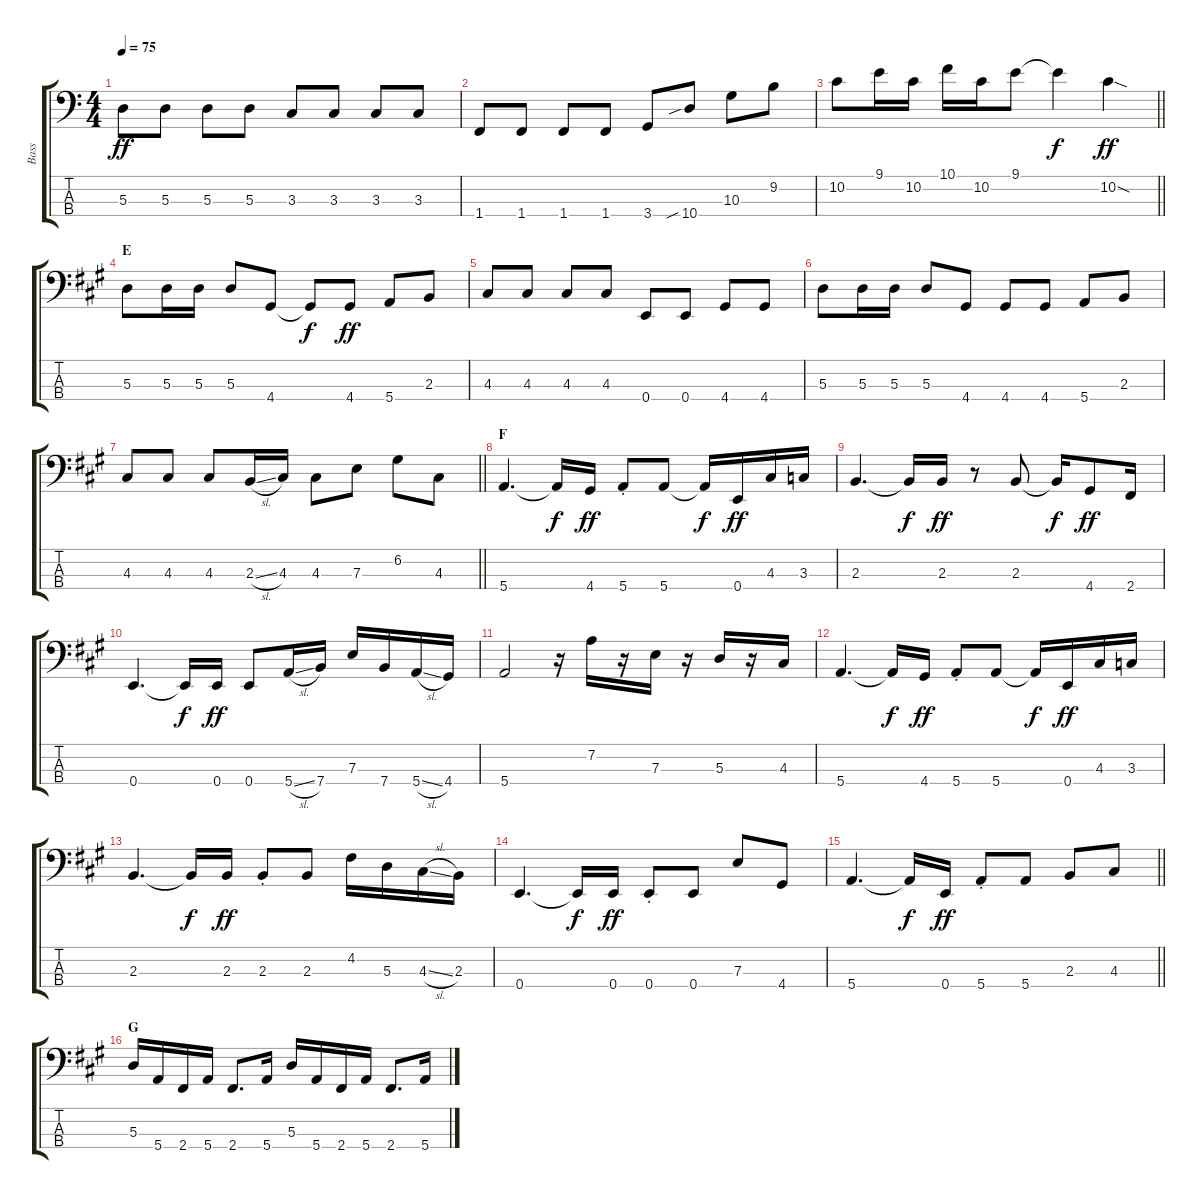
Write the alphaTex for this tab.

\track ("Bass" "Bass") {instrument electricbasspick}
\staff {score tabs}
\tuning (G2 D2 A1 E1) {hide}
\ts (4 4)
\tempo 75
\clef f4
\ks c
5.3.8{dy ff} 5.3.8 5.3.8 5.3.8 3.3.8 3.3.8 3.3.8 3.3.8 |
1.4.8 1.4.8 1.4.8 1.4.8 3.4.8 10.4{sib}.8 10.3.8 9.2.8 |
\barLineRight lightlight
10.2.8 9.1.16 10.2.16 10.1.16 10.2.16 9.1.8 9.1{t}.4{dy f} 10.2{sod}.4{dy ff} |
\section ("" "E")
\ks a
5.3.8 5.3.16 5.3.16 5.3.8 4.4.8 4.4{t}.8{dy f} 4.4.8{dy ff} 5.4.8 2.3.8 |
4.3.8 4.3.8 4.3.8 4.3.8 0.4.8 0.4.8 4.4.8 4.4.8 |
5.3.8 5.3.16 5.3.16 5.3.8 4.4.8 4.4.8 4.4.8 5.4.8 2.3.8 |
\barLineRight lightlight
4.3.8 4.3.8 4.3.8 2.3{sl}.16 4.3.16 4.3.8 7.3.8 6.2.8 4.3.8 |
\section ("" "F")
5.4.4{d} 5.4{t}.16{dy f} 4.4.16{dy ff} 5.4{st}.8 5.4.8 5.4{t}.16{dy f} 0.4.16{dy ff} 4.3.16 3.3.16 |
2.3.4{d} 2.3{t}.16{dy f} 2.3.16{dy ff} r.8 2.3.8 2.3{t}.16{dy f} 4.4.8{dy ff} 2.4.16 |
0.4.4{d} 0.4{t}.16{dy f} 0.4.16{dy ff} 0.4.8 5.4{sl}.16 7.4.16 7.3.16 7.4.16 5.4{sl}.16 4.4.16 |
5.4.2 r.16 7.2.16 r.16 7.3.16 r.16 5.3.16 r.16 4.3.16 |
5.4.4{d} 5.4{t}.16{dy f} 4.4.16{dy ff} 5.4{st}.8 5.4.8 5.4{t}.16{dy f} 0.4.16{dy ff} 4.3.16 3.3.16 |
2.3.4{d} 2.3{t}.16{dy f} 2.3.16{dy ff} 2.3{st}.8 2.3.8 4.2.16 5.3.16 4.3{sl}.16 2.3.16 |
0.4.4{d} 0.4{t}.16{dy f} 0.4.16{dy ff} 0.4{st}.8 0.4.8 7.3.8 4.4.8 |
\barLineRight lightlight
5.4.4{d} 5.4{t}.16{dy f} 0.4.16{dy ff} 5.4{st}.8 5.4.8 2.3.8 4.3.8 |
\section ("" "G")
5.3.16 5.4.16 2.4.16 5.4.16 2.4.8{d} 5.4.16 5.3.16 5.4.16 2.4.16 5.4.16 2.4.8{d} 5.4.16
